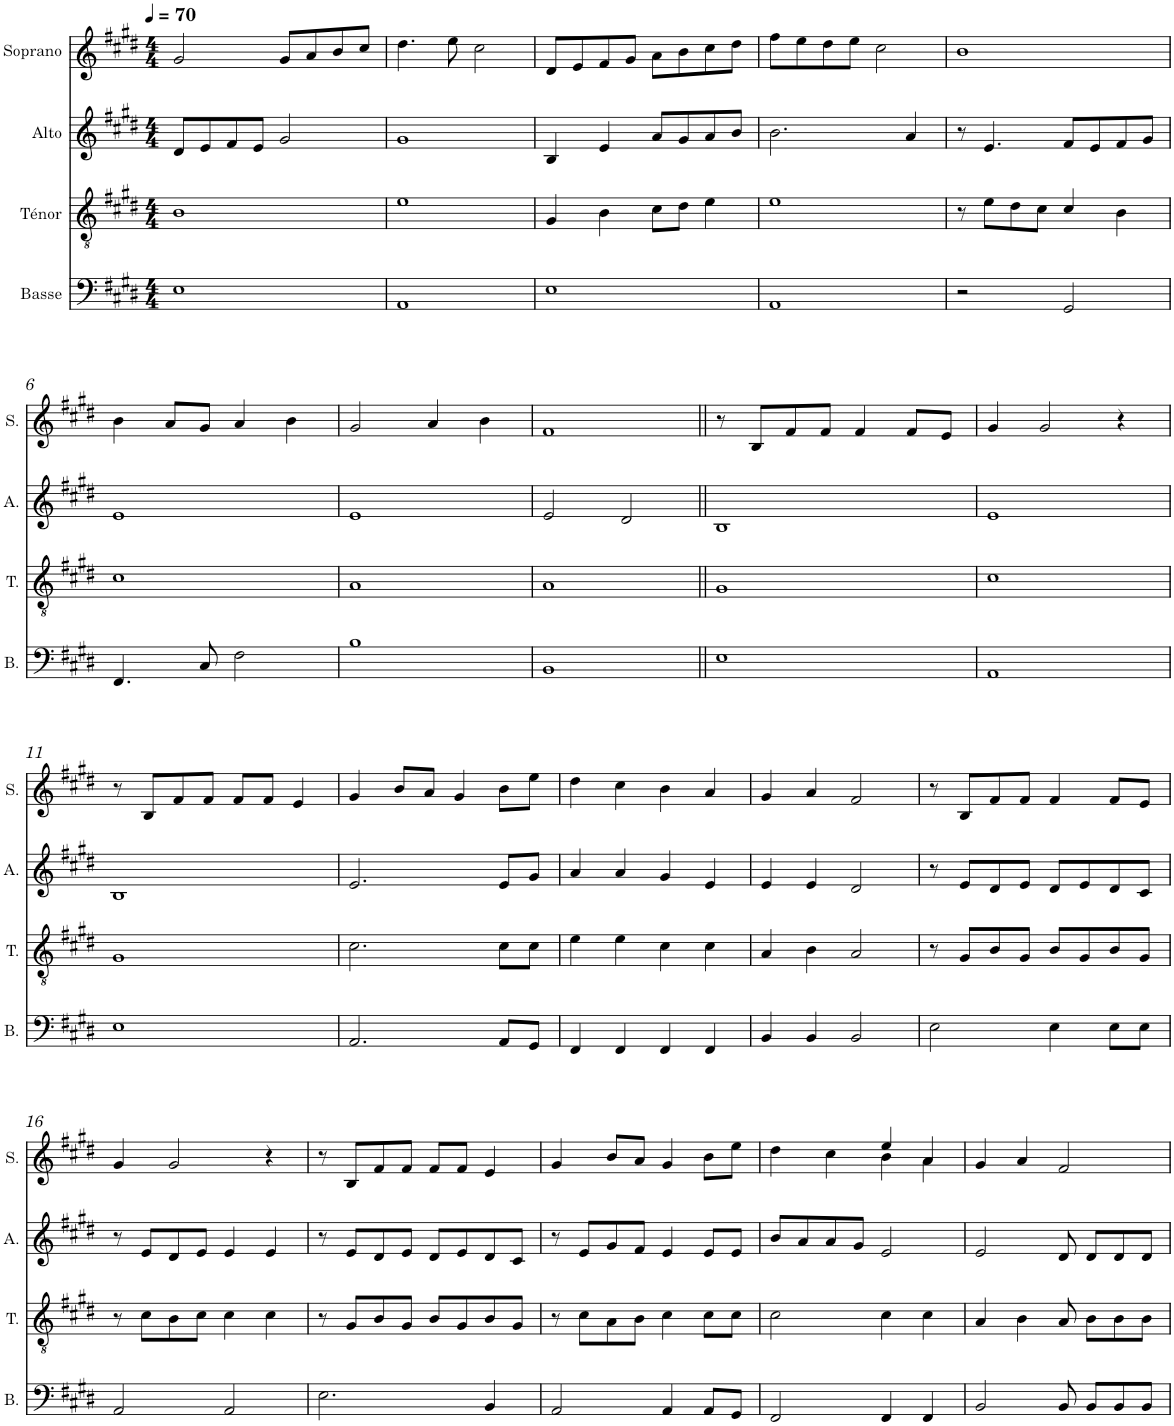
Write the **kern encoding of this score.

**kern	**kern	**kern	**kern
*part4	*part3	*part2	*part1
*staff4	*staff3	*staff2	*staff1
*I"Basse	*I"Ténor	*I"Alto	*I"Soprano
*I'B.	*I'T.	*I'A.	*I'S.
*clefF4	*clefGv2	*clefG2	*clefG2
*k[f#c#g#d#]	*k[f#c#g#d#]	*k[f#c#g#d#]	*k[f#c#g#d#]
*M4/4	*M4/4	*M4/4	*M4/4
*MM70	*MM70	*MM70	*MM70
=1	=1	=1	=1
1E	1B	8d#/L	2g#/
.	.	8e/	.
.	.	8f#/	.
.	.	8e/J	.
.	.	2g#/	8g#/L
.	.	.	8a/
.	.	.	8b/
.	.	.	8cc#/J
=2	=2	=2	=2
1AA	1e	1g#	4.dd#\
.	.	.	8ee\
.	.	.	2cc#\
=3	=3	=3	=3
1E	4G#/	4B/	8d#/L
.	.	.	8e/
.	4B\	4e/	8f#/
.	.	.	8g#/J
.	8c#\L	8a/L	8a\L
.	8d#\J	8g#/	8b\
.	4e\	8a/	8cc#\
.	.	8b/J	8dd#\J
=4	=4	=4	=4
1AA	1e	2.b\	8ff#\L
.	.	.	8ee\
.	.	.	8dd#\
.	.	.	8ee\J
.	.	.	2cc#\
.	.	4a/	.
=5	=5	=5	=5
2r	8r	8r	1b
.	8e\L	4.e/	.
.	8d#\	.	.
.	8c#\J	.	.
2GG#/	4c#/	8f#/L	.
.	.	8e/	.
.	4B\	8f#/	.
.	.	8g#/J	.
!!LO:LB:g=z
=6	=6	=6	=6
4.FF#/	1c#	1e	4b\
.	.	.	8a/L
8C#/	.	.	8g#/J
2F#\	.	.	4a/
.	.	.	4b\
=7	=7	=7	=7
1B	1A	1e	2g#/
.	.	.	4a/
.	.	.	4b\
=8	=8	=8	=8
1BB	1A	2e/	1f#
.	.	2d#/	.
=9||	=9||	=9||	=9||
1E	1G#	1B	8r
.	.	.	8B/L
.	.	.	8f#/
.	.	.	8f#/J
.	.	.	4f#/
.	.	.	8f#/L
.	.	.	8e/J
=10	=10	=10	=10
1AA	1c#	1e	4g#/
.	.	.	2g#/
.	.	.	4r
!!LO:LB:g=z
=11	=11	=11	=11
1E	1G#	1B	8r
.	.	.	8B/L
.	.	.	8f#/
.	.	.	8f#/J
.	.	.	8f#/L
.	.	.	8f#/J
.	.	.	4e/
=12	=12	=12	=12
2.AA/	2.c#\	2.e/	4g#/
.	.	.	8b/L
.	.	.	8a/J
.	.	.	4g#/
8AA/L	8c#\L	8e/L	8b\L
8GG#/J	8c#\J	8g#/J	8ee\J
=13	=13	=13	=13
4FF#/	4e\	4a/	4dd#\
4FF#/	4e\	4a/	4cc#\
4FF#/	4c#\	4g#/	4b\
4FF#/	4c#\	4e/	4a/
=14	=14	=14	=14
4BB/	4A/	4e/	4g#/
4BB/	4B\	4e/	4a/
2BB/	2A/	2d#/	2f#/
=15	=15	=15	=15
2E\	8r	8r	8r
.	8G#/L	8e/L	8B/L
.	8B/	8d#/	8f#/
.	8G#/J	8e/J	8f#/J
4E\	8B/L	8d#/L	4f#/
.	8G#/	8e/	.
8E\L	8B/	8d#/	8f#/L
8E\J	8G#/J	8c#/J	8e/J
!!LO:LB:g=z
=16	=16	=16	=16
2AA/	8r	8r	4g#/
.	8c#\L	8e/L	.
.	8B\	8d#/	2g#/
.	8c#\J	8e/J	.
2AA/	4c#\	4e/	.
.	4c#\	4e/	4r
=17	=17	=17	=17
2.E\	8r	8r	8r
.	8G#/L	8e/L	8B/L
.	8B/	8d#/	8f#/
.	8G#/J	8e/J	8f#/J
.	8B/L	8d#/L	8f#/L
.	8G#/	8e/	8f#/J
4BB/	8B/	8d#/	4e/
.	8G#/J	8c#/J	.
=18	=18	=18	=18
2AA/	8r	8r	4g#/
.	8c#\L	8e/L	.
.	8A\	8g#/	8b/L
.	8B\J	8f#/J	8a/J
4AA/	4c#\	4e/	4g#/
8AA/L	8c#\L	8e/L	8b\L
8GG#/J	8c#\J	8e/J	8ee\J
=19	=19	=19	=19
*	*	*	*^
2FF#/	2c#\	8b/L	2ryy	4dd#\
.	.	8a/	.	.
.	.	8a/	.	4cc#\
.	.	8g#/J	.	.
4FF#/	4c#\	2e/	4ee/	4b\
4FF#/	4c#\	.	4a/	4a\
*	*	*	*v	*v
=20	=20	=20	=20
2BB/	4A/	2e/	4g#/
.	4B\	.	4a/
8BB/	8A/	8d#/	2f#/
8BB/L	8B\L	8d#/L	.
8BB/	8B\	8d#/	.
8BB/J	8B\J	8d#/J	.
=	=	=	=
*-	*-	*-	*-
